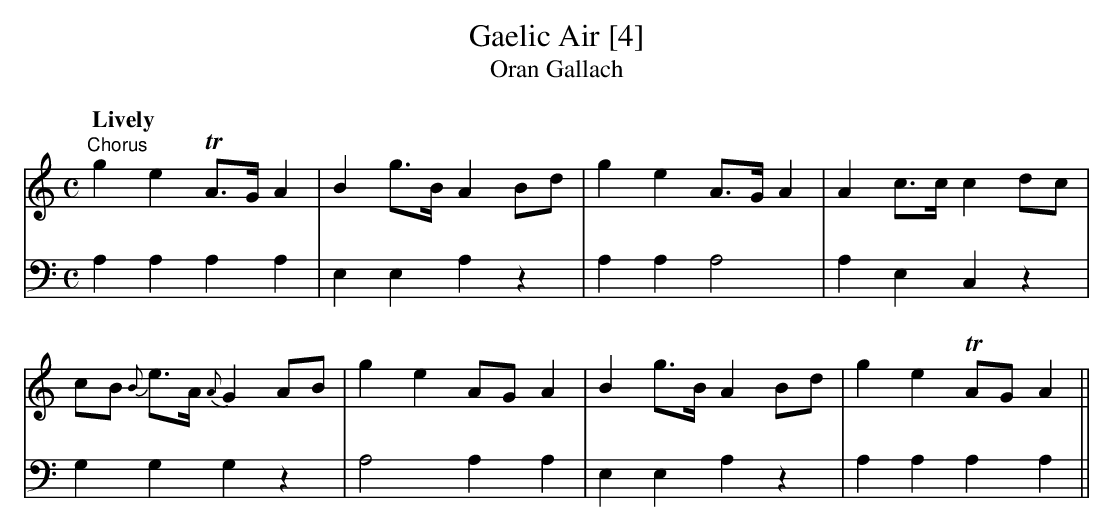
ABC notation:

X:1
T:Gaelic Air [4]
T:Oran Gallach
M:C
L:1/8
Q:"Lively"
K:Amin
V:1
"Chorus"g2e2 TA>G A2|B2 g>B A2 Bd|g2e2 A>G A2|A2 c>c c2 dc|
cB {B}e>A {A}G2 AB|g2e2 AG A2|B2 g>B A2 Bd|g2 e2 TAG A2||
V:2 clef = bass
A,2A,2A,2A,2|E,2E,2A,2z2|A,2A,2A,4|A,2E,2C,2z2|
G,2G,2G,2z2|A,4A,2A,2|E,2E,2A,2z2|A,2A,2A,2A,2||
